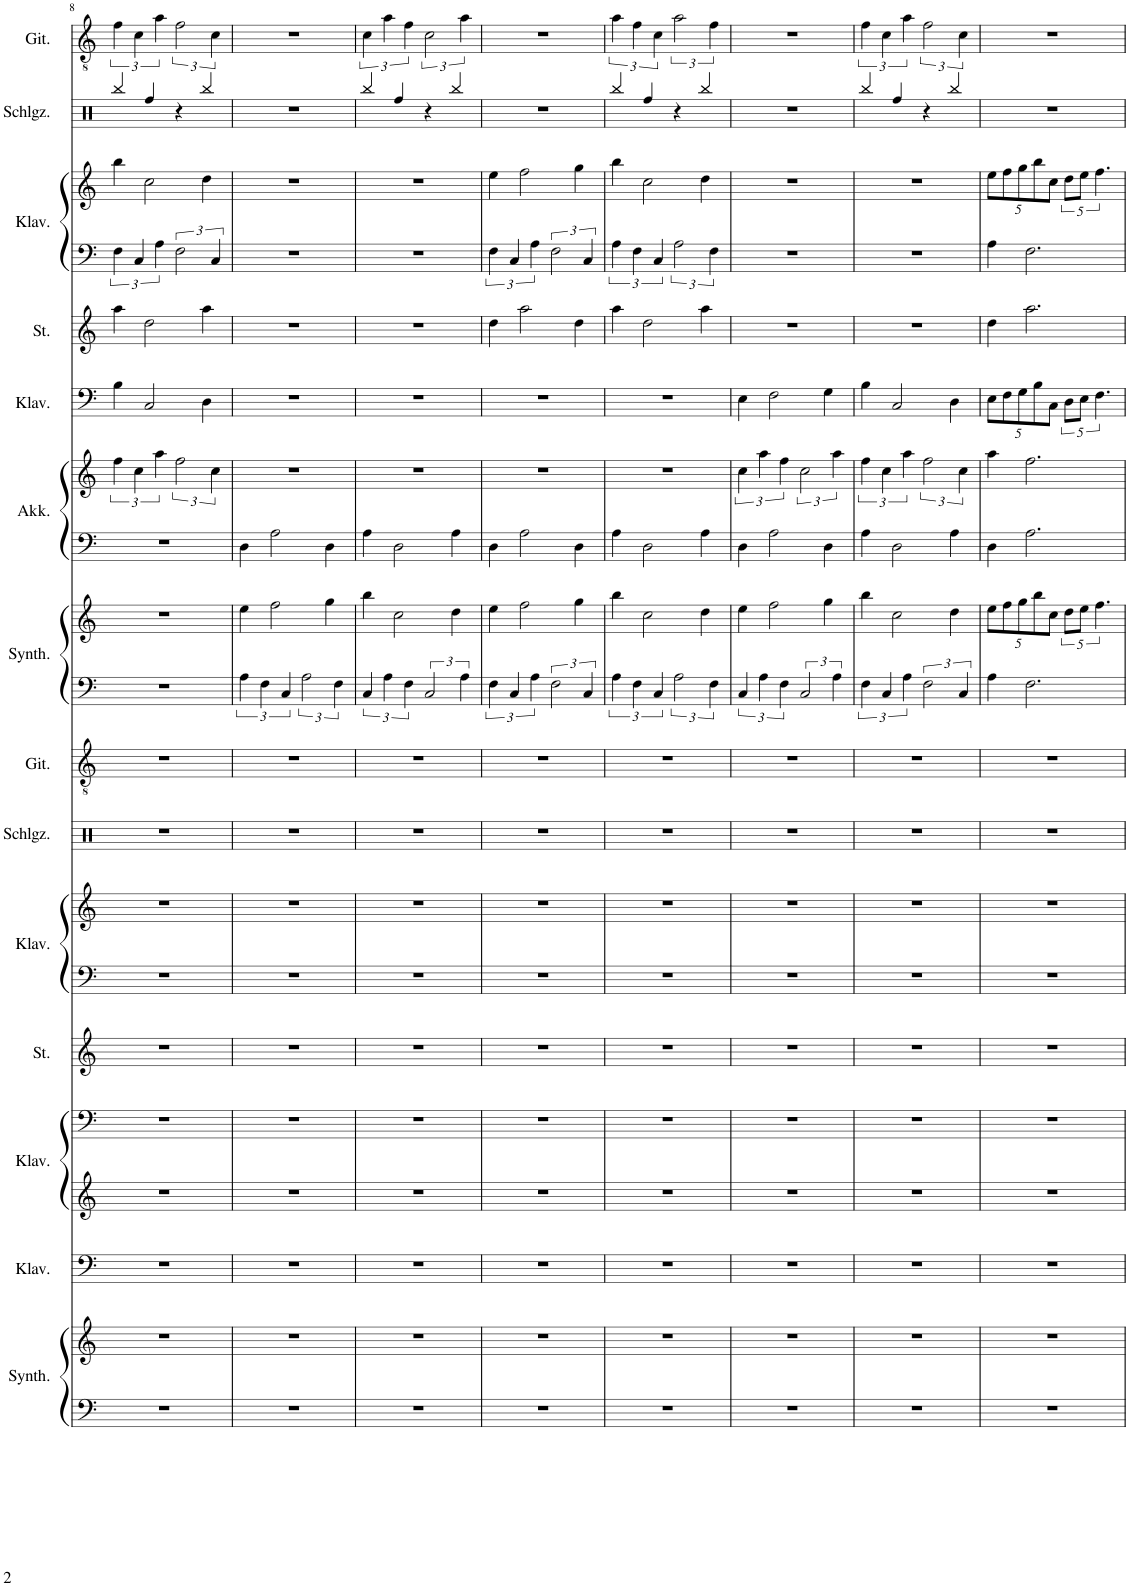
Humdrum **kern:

**kern	**kern	**kern	**kern	**kern	**kern	**kern	**kern	**kern	**kern	**kern	**kern	**kern	**kern	**kern	**kern	**kern	**kern	**kern	**kern
*part14	*part14	*part13	*part12	*part12	*part11	*part10	*part10	*part9	*part8	*part7	*part7	*part6	*part6	*part5	*part4	*part3	*part3	*part2	*part1
*staff20	*staff19	*staff18	*staff17	*staff16	*staff15	*staff14	*staff13	*staff12	*staff11	*staff10	*staff9	*staff8	*staff7	*staff6	*staff5	*staff4	*staff3	*staff2	*staff1
*I"Pad Synthesizer	*	*I"Klavier	*I"Klavier	*	*I"Streichinstrumente	*I"Klavier	*	*I"Schlagzeug	*I"Akustische Gitarre	*I"Pad Synthesizer	*	*I"Akkordeon	*	*I"Klavier	*I"Streichinstrumente	*I"Klavier	*	*I"Schlagzeug	*I"Akustische Gitarre
*I'Synth.	*	*I'Klav.	*I'Klav.	*	*I'St.	*I'Klav.	*	*I'Schlgz.	*I'Git.	*I'Synth.	*	*I'Akk.	*	*I'Klav.	*I'St.	*I'Klav.	*	*I'Schlgz.	*I'Git.
!!LO:PB:g=z
*clefF4	*clefG2	*clefF4	*clefG2	*clefF4	*clefG2	*clefF4	*clefG2	*clefX	*clefGv2	*clefF4	*clefG2	*clefF4	*clefG2	*clefF4	*clefG2	*clefF4	*clefG2	*clefX	*clefGv2
*k[]	*k[]	*k[]	*k[]	*k[]	*k[]	*k[]	*k[]	*k[]	*k[]	*k[]	*k[]	*k[]	*k[]	*k[]	*k[]	*k[]	*k[]	*k[]	*k[]
*M4/4	*M4/4	*M4/4	*M4/4	*M4/4	*M4/4	*M4/4	*M4/4	*M4/4	*M4/4	*M4/4	*M4/4	*M4/4	*M4/4	*M4/4	*M4/4	*M4/4	*M4/4	*M4/4	*M4/4
=8	=8	=8	=8	=8	=8	=8	=8	=8	=8	=8	=8	=8	=8	=8	=8	=8	=8	=8	=8
1r	1r	1r	1r	1r	1r	1r	1r	1r	1r	1r	1r	1r	6ff\	4B\	4aa\	6F\	4bb\	4Rbb/	6f\
.	.	.	.	.	.	.	.	.	.	.	.	.	6cc\	.	.	6C/	.	.	6c\
.	.	.	.	.	.	.	.	.	.	.	.	.	.	2C/	2dd\	.	2cc\	4Rff/	.
.	.	.	.	.	.	.	.	.	.	.	.	.	6aa\	.	.	6A\	.	.	6a\
.	.	.	.	.	.	.	.	.	.	.	.	.	3ff\	.	.	3F\	.	4r	3f\
.	.	.	.	.	.	.	.	.	.	.	.	.	.	4D\	4aa\	.	4dd\	4Rbb/	.
.	.	.	.	.	.	.	.	.	.	.	.	.	6cc\	.	.	6C/	.	.	6c\
=9	=9	=9	=9	=9	=9	=9	=9	=9	=9	=9	=9	=9	=9	=9	=9	=9	=9	=9	=9
1r	1r	1r	1r	1r	1r	1r	1r	1r	1r	6A\	4ee\	4D\	1r	1r	1r	1r	1r	1r	1r
.	.	.	.	.	.	.	.	.	.	6F\	.	.	.	.	.	.	.	.	.
.	.	.	.	.	.	.	.	.	.	.	2ff\	2A\	.	.	.	.	.	.	.
.	.	.	.	.	.	.	.	.	.	6C/	.	.	.	.	.	.	.	.	.
.	.	.	.	.	.	.	.	.	.	3A\	.	.	.	.	.	.	.	.	.
.	.	.	.	.	.	.	.	.	.	.	4gg\	4D\	.	.	.	.	.	.	.
.	.	.	.	.	.	.	.	.	.	6F\	.	.	.	.	.	.	.	.	.
=10	=10	=10	=10	=10	=10	=10	=10	=10	=10	=10	=10	=10	=10	=10	=10	=10	=10	=10	=10
1r	1r	1r	1r	1r	1r	1r	1r	1r	1r	6C/	4bb\	4A\	1r	1r	1r	1r	1r	4Rbb/	6c\
.	.	.	.	.	.	.	.	.	.	6A\	.	.	.	.	.	.	.	.	6a\
.	.	.	.	.	.	.	.	.	.	.	2cc\	2D\	.	.	.	.	.	4Rff/	.
.	.	.	.	.	.	.	.	.	.	6F\	.	.	.	.	.	.	.	.	6f\
.	.	.	.	.	.	.	.	.	.	3C/	.	.	.	.	.	.	.	4r	3c\
.	.	.	.	.	.	.	.	.	.	.	4dd\	4A\	.	.	.	.	.	4Rbb/	.
.	.	.	.	.	.	.	.	.	.	6A\	.	.	.	.	.	.	.	.	6a\
=11	=11	=11	=11	=11	=11	=11	=11	=11	=11	=11	=11	=11	=11	=11	=11	=11	=11	=11	=11
1r	1r	1r	1r	1r	1r	1r	1r	1r	1r	6F\	4ee\	4D\	1r	1r	4dd\	6F\	4ee\	1r	1r
.	.	.	.	.	.	.	.	.	.	6C/	.	.	.	.	.	6C/	.	.	.
.	.	.	.	.	.	.	.	.	.	.	2ff\	2A\	.	.	2aa\	.	2ff\	.	.
.	.	.	.	.	.	.	.	.	.	6A\	.	.	.	.	.	6A\	.	.	.
.	.	.	.	.	.	.	.	.	.	3F\	.	.	.	.	.	3F\	.	.	.
.	.	.	.	.	.	.	.	.	.	.	4gg\	4D\	.	.	4dd\	.	4gg\	.	.
.	.	.	.	.	.	.	.	.	.	6C/	.	.	.	.	.	6C/	.	.	.
=12	=12	=12	=12	=12	=12	=12	=12	=12	=12	=12	=12	=12	=12	=12	=12	=12	=12	=12	=12
1r	1r	1r	1r	1r	1r	1r	1r	1r	1r	6A\	4bb\	4A\	1r	1r	4aa\	6A\	4bb\	4Rbb/	6a\
.	.	.	.	.	.	.	.	.	.	6F\	.	.	.	.	.	6F\	.	.	6f\
.	.	.	.	.	.	.	.	.	.	.	2cc\	2D\	.	.	2dd\	.	2cc\	4Rff/	.
.	.	.	.	.	.	.	.	.	.	6C/	.	.	.	.	.	6C/	.	.	6c\
.	.	.	.	.	.	.	.	.	.	3A\	.	.	.	.	.	3A\	.	4r	3a\
.	.	.	.	.	.	.	.	.	.	.	4dd\	4A\	.	.	4aa\	.	4dd\	4Rbb/	.
.	.	.	.	.	.	.	.	.	.	6F\	.	.	.	.	.	6F\	.	.	6f\
=13	=13	=13	=13	=13	=13	=13	=13	=13	=13	=13	=13	=13	=13	=13	=13	=13	=13	=13	=13
1r	1r	1r	1r	1r	1r	1r	1r	1r	1r	6C/	4ee\	4D\	6cc\	4E\	1r	1r	1r	1r	1r
.	.	.	.	.	.	.	.	.	.	6A\	.	.	6aa\	.	.	.	.	.	.
.	.	.	.	.	.	.	.	.	.	.	2ff\	2A\	.	2F\	.	.	.	.	.
.	.	.	.	.	.	.	.	.	.	6F\	.	.	6ff\	.	.	.	.	.	.
.	.	.	.	.	.	.	.	.	.	3C/	.	.	3cc\	.	.	.	.	.	.
.	.	.	.	.	.	.	.	.	.	.	4gg\	4D\	.	4G\	.	.	.	.	.
.	.	.	.	.	.	.	.	.	.	6A\	.	.	6aa\	.	.	.	.	.	.
=14	=14	=14	=14	=14	=14	=14	=14	=14	=14	=14	=14	=14	=14	=14	=14	=14	=14	=14	=14
1r	1r	1r	1r	1r	1r	1r	1r	1r	1r	6F\	4bb\	4A\	6ff\	4B\	1r	1r	1r	4Rbb/	6f\
.	.	.	.	.	.	.	.	.	.	6C/	.	.	6cc\	.	.	.	.	.	6c\
.	.	.	.	.	.	.	.	.	.	.	2cc\	2D\	.	2C/	.	.	.	4Rff/	.
.	.	.	.	.	.	.	.	.	.	6A\	.	.	6aa\	.	.	.	.	.	6a\
.	.	.	.	.	.	.	.	.	.	3F\	.	.	3ff\	.	.	.	.	4r	3f\
.	.	.	.	.	.	.	.	.	.	.	4dd\	4A\	.	4D\	.	.	.	4Rbb/	.
.	.	.	.	.	.	.	.	.	.	6C/	.	.	6cc\	.	.	.	.	.	6c\
=15	=15	=15	=15	=15	=15	=15	=15	=15	=15	=15	=15	=15	=15	=15	=15	=15	=15	=15	=15
*	*	*	*	*	*	*	*	*	*	*	*Xbrackettup	*	*	*Xbrackettup	*	*	*Xbrackettup	*	*
1r	1r	1r	1r	1r	1r	1r	1r	1r	1r	4A\	10ee\L	4D\	4aa\	10E\L	4dd\	4A\	10ee\L	1r	1r
.	.	.	.	.	.	.	.	.	.	.	10ff\	.	.	10F\	.	.	10ff\	.	.
.	.	.	.	.	.	.	.	.	.	.	10gg\	.	.	10G\	.	.	10gg\	.	.
.	.	.	.	.	.	.	.	.	.	2.F\	.	2.A\	2.ff\	.	2.aa\	2.F\	.	.	.
.	.	.	.	.	.	.	.	.	.	.	10bb\	.	.	10B\	.	.	10bb\	.	.
.	.	.	.	.	.	.	.	.	.	.	10cc\J	.	.	10C\J	.	.	10cc\J	.	.
*	*	*	*	*	*	*	*	*	*	*	*brackettup	*	*	*brackettup	*	*	*brackettup	*	*
.	.	.	.	.	.	.	.	.	.	.	10dd\L	.	.	10D\L	.	.	10dd\L	.	.
.	.	.	.	.	.	.	.	.	.	.	10ee\J	.	.	10E\J	.	.	10ee\J	.	.
.	.	.	.	.	.	.	.	.	.	.	5.ff\	.	.	5.F\	.	.	5.ff\	.	.
=	=	=	=	=	=	=	=	=	=	=	=	=	=	=	=	=	=	=	=
*-	*-	*-	*-	*-	*-	*-	*-	*-	*-	*-	*-	*-	*-	*-	*-	*-	*-	*-	*-
